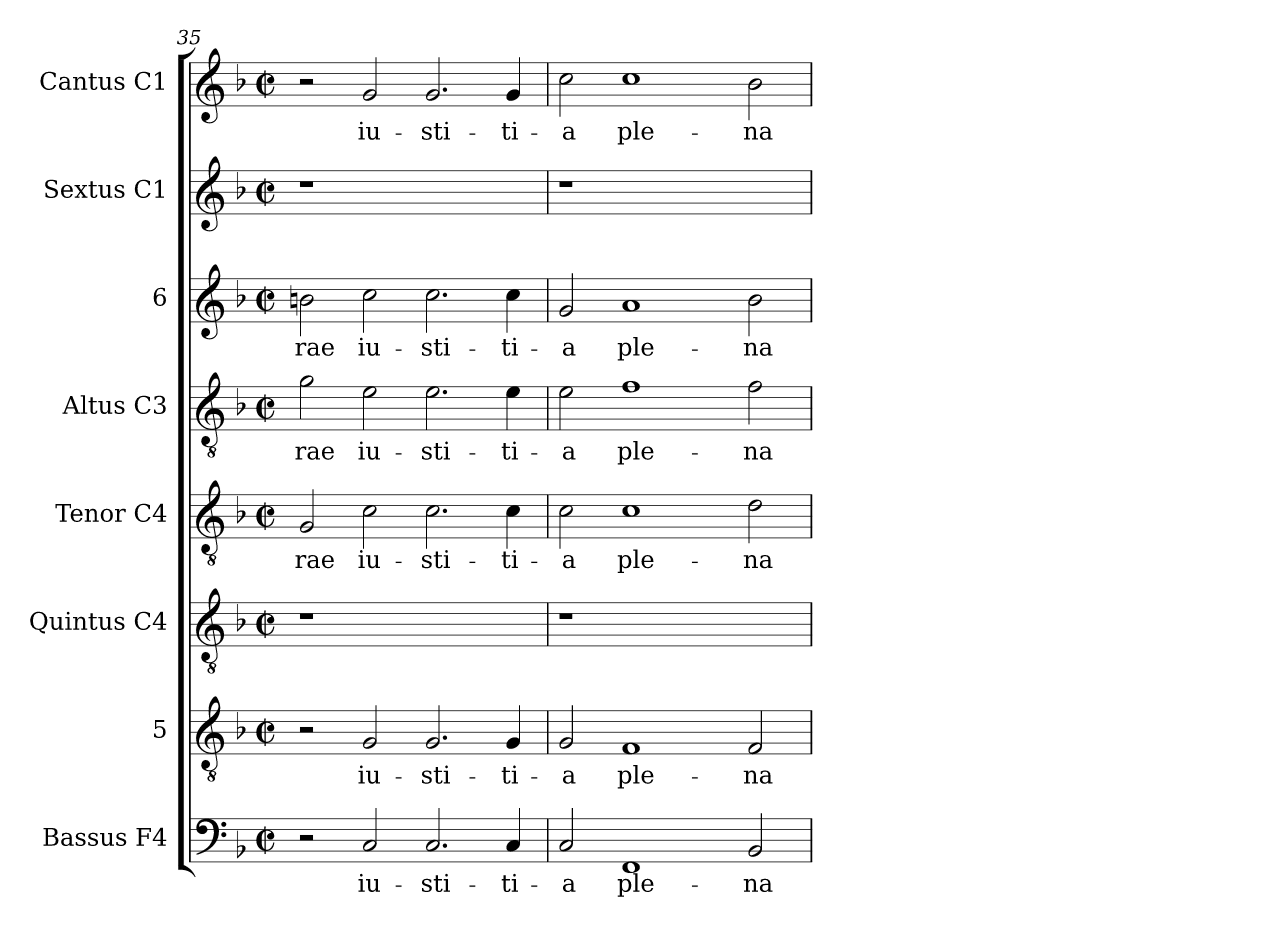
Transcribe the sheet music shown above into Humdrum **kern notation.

**kern	**text	**kern	**text	**kern	**kern	**text	**kern	**text	**kern	**text	**kern	**kern	**text
*part8	*part8	*part7	*part7	*part6	*part5	*part5	*part4	*part4	*part3	*part3	*part2	*part1	*part1
*staff8	*staff8	*staff7	*staff7	*staff6	*staff5	*staff5	*staff4	*staff4	*staff3	*staff3	*staff2	*staff1	*staff1
*I"Bassus  F4	*	*I"5	*	*I"Quintus  C4	*I"Tenor  C4	*	*I"Altus  C3	*	*I"6	*	*I"Sextus  C1	*I"Cantus  C1	*
*I'B	*	*	*	*	*I'T	*	*I'A	*	*	*	*	*I'C	*
*clefF4	*	*clefGv2	*	*clefGv2	*clefGv2	*	*clefGv2	*	*clefG2	*	*clefG2	*clefG2	*
*k[b-]	*	*k[b-]	*	*k[b-]	*k[b-]	*	*k[b-]	*	*k[b-]	*	*k[b-]	*k[b-]	*
*F:	*	*F:	*	*F:	*F:	*	*F:	*	*F:	*	*F:	*F:	*
*M2/2	*	*M2/2	*	*M2/2	*M2/2	*	*M2/2	*	*M2/2	*	*M2/2	*M2/2	*
*met(c|)	*	*met(c|)	*	*met(c|)	*met(c|)	*	*met(c|)	*	*met(c|)	*	*met(c|)	*met(c|)	*
=35	=35	=35	=35	=35	=35	=35	=35	=35	=35	=35	=35	=35	=35
!	!	!	!	!	!	!LO:LY:b:cj	!	!LO:LY:b:cj	!	!LO:LY:b:cj	!	!	!
2r	.	2r	.	1r	2G/	-rae	2g\	-rae	2bn\	-rae	1r	2r	.
!	!LO:LY:b:cj	!	!LO:LY:b:cj	!	!	!LO:LY:b:cj	!	!LO:LY:b:cj	!	!LO:LY:b:cj	!	!	!LO:LY:b:cj
2C/	iu-	2G/	iu-	.	2c\	iu-	2e\	iu-	2cc\	iu-	.	2g/	iu-
!	!LO:LY:b:cj	!	!LO:LY:b:cj	!	!	!LO:LY:b:cj	!	!LO:LY:b:cj	!	!LO:LY:b:cj	!	!	!LO:LY:b:cj
2.C/	-sti-	2.G/	-sti-	1ryy	2.c\	-sti-	2.e\	-sti-	2.cc\	-sti-	1ryy	2.g/	-sti-
!	!LO:LY:b:cj	!	!LO:LY:b:cj	!	!	!LO:LY:b:cj	!	!LO:LY:b:cj	!	!LO:LY:b:cj	!	!	!LO:LY:b:cj
4C/	-ti-	4G/	-ti-	.	4c\	-ti-	4e\	-ti-	4cc\	-ti-	.	4g/	-ti-
!!LO:LB:g=z
=36	=36	=36	=36	=36	=36	=36	=36	=36	=36	=36	=36	=36	=36
!	!LO:LY:b:cj	!	!LO:LY:b:cj	!	!	!LO:LY:b:cj	!	!LO:LY:b:cj	!	!LO:LY:b:cj	!	!	!LO:LY:b:cj
2C/	-a	2G/	-a	1r	2c\	-a	2e\	-a	2g/	-a	1r	2cc\	-a
!	!LO:LY:b:cj	!	!LO:LY:b:cj	!	!	!LO:LY:b:cj	!	!LO:LY:b:cj	!	!LO:LY:b:cj	!	!	!LO:LY:b:cj
1FF	ple-	1F	ple-	.	1c	ple-	1f	ple-	1a	ple-	.	1cc	ple-
.	.	.	.	1ryy	.	.	.	.	.	.	1ryy	.	.
!	!LO:LY:b:cj	!	!LO:LY:b:cj	!	!	!LO:LY:b:cj	!	!LO:LY:b:cj	!	!LO:LY:b:cj	!	!	!LO:LY:b:cj
2BB-/	-na	2F/	-na	.	2d\	-na	2f\	-na	2b-\	-na	.	2b-\	-na
=	=	=	=	=	=	=	=	=	=	=	=	=	=
*-	*-	*-	*-	*-	*-	*-	*-	*-	*-	*-	*-	*-	*-
